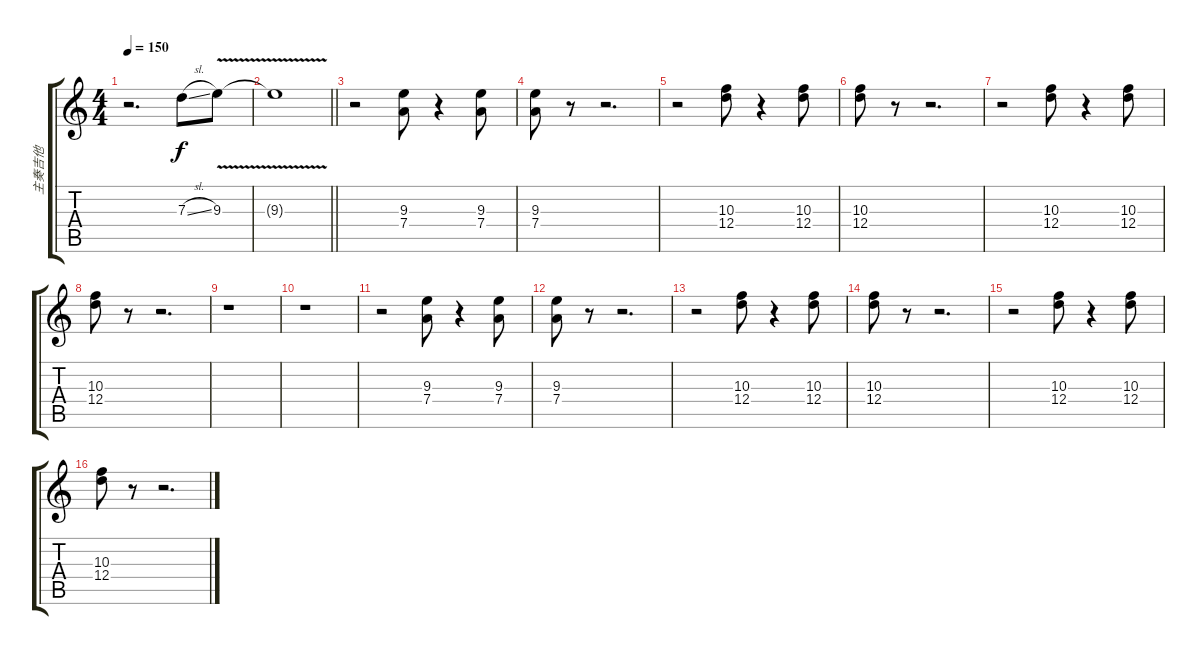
\track ("主奏吉他" "主奏吉他") {instrument overdrivenguitar}
\staff {score tabs}
\tuning (E4 B3 G3 D3 A2 E2) {hide}
\ts (4 4)
\tempo 150
\clef g2
\ks c
r.2{d dy f} 7.3{sl}.8 9.3{v}.8 |
\barLineRight lightlight
9.3{t}.1 |
r.2 (9.3 7.4).8 r.4 (9.3 7.4).8 |
(9.3 7.4).8 r.8 r.2{d} |
r.2 (10.3 12.4).8 r.4 (10.3 12.4).8 |
(10.3 12.4).8 r.8 r.2{d} |
r.2 (10.3 12.4).8 r.4 (10.3 12.4).8 |
(10.3 12.4).8 r.8 r.2{d} |
r.1 |
r.1 |
r.2 (9.3 7.4).8 r.4 (9.3 7.4).8 |
(9.3 7.4).8 r.8 r.2{d} |
r.2 (10.3 12.4).8 r.4 (10.3 12.4).8 |
(10.3 12.4).8 r.8 r.2{d} |
r.2 (10.3 12.4).8 r.4 (10.3 12.4).8 |
(10.3 12.4).8 r.8 r.2{d}
